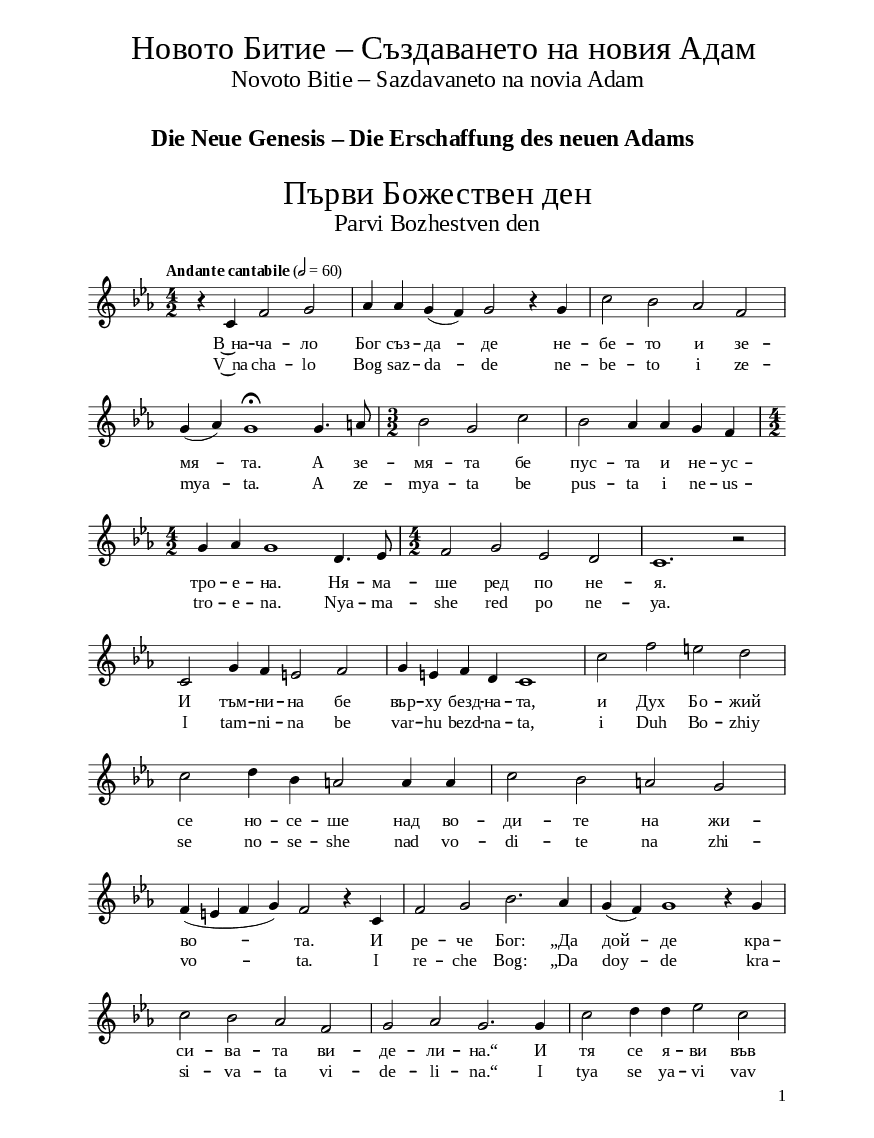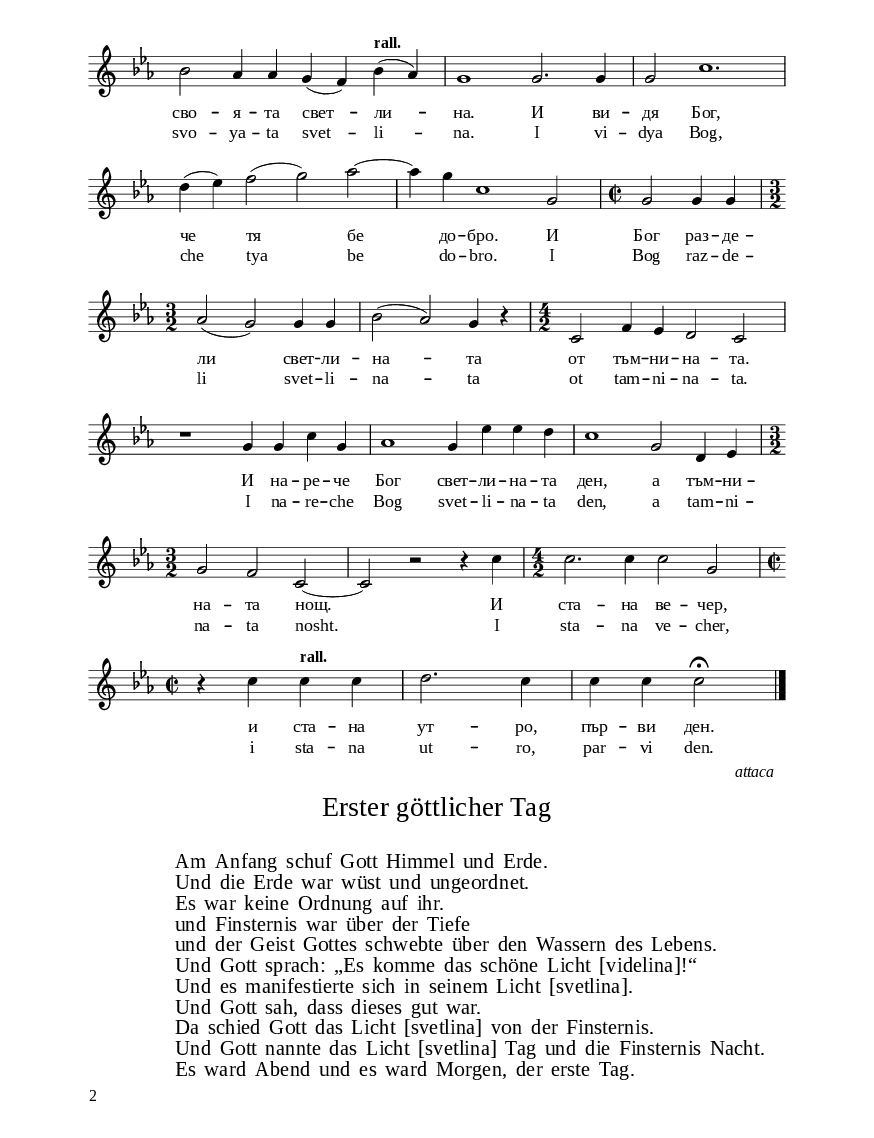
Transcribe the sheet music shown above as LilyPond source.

\version "2.24.1"

% include paper part and global functions
\include "include/globals.ily"

\bookpart {
   \label #'ref191
  \tocItem \markup "Новото Битие – Novoto Bitie"
  \label #'ref191_1
  \tocItem \markup "     Първи Божествен ден – Parvi Bozhestven den"
  \include "include/bookpart-paper.ily"
  \markup \center-column \normal-text \fontsize #6.5 {
    \center-align
    \line { "     Новото Битие – Създаването на новия Адам" }
     \center-align
   
    \vspace #-0.1
    \center-align
    \line \fontsize #-3 { "     Novoto Bitie – Sazdavaneto na novia Adam" }
    \vspace #-0.1
    \center-align
     \hspace #5.1
    \line \fontsize #-3 \bold  { "Die Neue Genesis – Die Erschaffung des neuen Adams" }
    %\vspace #-0.8
    \center-align
    \line \fontsize #-3 { " " }
  }
  \score {
    \include "include/score-layout.ily"

    \new Voice \absolute {
      \clef treble
      \key c \minor
      \time 4/2
      \tempoFunc "Andante cantabile" 2 "60"
      \autoBeamOff
      \partial 2*3
       r4 c'4 f'2 g'2 | % 2
      as'4 as'4 g'4 ( f'4 ) g'2 r4 g'4 | % 3
      c''2 bes'2 as'2 f'2 \break | % 4
      g'4 ( as'4 ) g'1 \fermata g'4. a'8 | % 5
      \time 3/2  bes'2 g'2 c''2 | % 6
      bes'2 as'4 as'4 g'4 f'4 \break | % 7
      \time 4/2  g'4 as'4 g'1 d'4. es'8 | % 8
      \time 4/2  f'2 g'2 es'2 d'2 | % 9
      c'1. r2 \break |
      c'2 g'4 f'4 e'2 f'2 | % 11
      g'4 e'4 f'4 d'4 c'1 | % 12
      c''2 f''2 e''2 d''2 \break | % 13
      c''2 d''4 bes'4 a'2 a'4 a'4 | % 14
      c''2 bes'2 a'2 g'2 \break | % 15
      f'4 ( e'4 f'4 g'4 ) f'2 r4 c'4 | % 16
      f'2 g'2 bes'2. as'4 | % 17
      g'4 ( f'4 ) g'1 r4 g'4 \break | % 18
      c''2 bes'2 as'2 f'2 | % 19
      g'2 as'2 g'2. g'4 |
      c''2 d''4 d''4 es''2 c''2 \break | % 21
      bes'2 as'4 as'4 g'4 ( f'4 )  \tempo "rall." bes'4( as'4 )
      | % 22
      g'1 g'2. g'4 | % 23
      g'2 c''1.  | % 24
      d''4 ( es''4 ) f''2 ( g''2 ) as''2 ~ | % 25
      as''4 g''4 c''1 g'2 | % 26
      \time 2/2  g'2 g'4 g'4 \break | % 27
      \time 3/2  as'2 ( g'2 ) g'4 g'4 | % 28
      bes'2 ( as'2 ) g'4 r4 | % 29
      \time 4/2  c'2 f'4 es'4 d'2 c'2 \break |
      r1 g'4 g'4 c''4 g'4 | % 31
      as'1 g'4 es''4 es''4 d''4 | % 32
      c''1 g'2 d'4 es'4 \break | % 33
      \time 3/2  g'2 f'2 c'2 ~ | % 34
      c'2 r2 r4 c''4 | % 35
      \time 4/2  c''2. c''4 c''2 g'2 \break | % 36
      \time 2/2  r4 c''4 \tempo "rall."  c''4c''4 | % 37
      d''2. c''4 | % 38
      c''4 c''4 c''2 \fermata \bar "|."
    }

    \addlyrics {
      В~на -- ча --
      ло Бог съз -- да -- де не -- бе -- то и зе --
      мя -- та. А зе -- мя -- та бе пус -- та и не
      -- ус -- тро -- е -- на. Ня -- ма -- ше ред по
      не -- я. И тъм -- ни -- на бе вър -- ху безд --
      на -- та, и Дух Бо -- жий се но -- се -- ше
      над во -- ди -- те на жи -- во -- та. И ре --
      че Бог: „Да дой -- де кра -- си -- ва -- та ви
      -- де -- ли -- на.“ И тя се я -- ви във сво --
      я -- та свет -- ли -- на. И ви -- дя Бог, че
      тя бе до -- бро. И Бог раз -- де -- ли свет --
      ли -- на -- та от тъм -- ни -- на -- та. И на --
      ре -- че Бог свет -- ли -- на -- та ден, а тъм
      -- ни -- на -- та нощ. И ста -- на ве -- чер, и
      ста -- на ут -- ро, пър -- ви ден.}
      \addlyrics {
        V~na -- cha --
        lo Bog saz -- da -- de ne -- be -- to i ze --
        mya -- ta. A ze -- mya -- ta be pus -- ta i ne
        -- us -- tro -- e -- na. Nya -- ma -- she red po
        ne -- ya. I tam -- ni -- na be var -- hu bezd --
        na -- ta, i Duh Bo -- zhiy se no -- se -- she
        nad vo -- di -- te na zhi -- vo -- ta. I re --
        che Bog: „Da doy -- de kra -- si -- va -- ta vi
        -- de -- li -- na.“ I tya se ya -- vi vav svo --
        ya -- ta svet -- li -- na. I vi -- dya Bog, che
        tya be do -- bro. I Bog raz -- de -- li svet --
        li -- na -- ta ot tam -- ni -- na -- ta. I na --
        re -- che Bog svet -- li -- na -- ta den, a tam
        -- ni -- na -- ta nosht. I sta -- na ve -- cher, i
        sta -- na ut -- ro, par -- vi den.}

        \header {
          title = \titleFunc "Първи Божествен ден" "Parvi Bozhestven den"
        }

        \midi{}

      } % score

      \markup \raise #2.8 \override #'(baseline-skip . 2) {
        \column {
          \fill-line \italic { "" "" \concat {"attaca" "   " }}
        }
      }

      % include foreign translation(s) of the song
      \version "2.24.1"

\markup \fill-line { \fontsize #deTitleFontSize "Erster göttlicher Tag" }
\markup \null
\markup \null
\markup \fontsize #deCoupletFontSize {
  \hspace #7
  \override #`(baseline-skip . ,deCoupletBaselineSkip)

  \column {
    \line { " " }

\line { " "Am Anfang schuf Gott Himmel und Erde.}

\line { " "Und die Erde war wüst und ungeordnet. }

\line { " "Es war keine Ordnung auf ihr. }

\line { " " und Finsternis war über der Tiefe }

\line { " "und der Geist Gottes schwebte über den Wassern
des Lebens.}

\line { " "Und Gott sprach: „Es komme das schöne Licht [videlina]!“  }

\line { " "Und es manifestierte sich in seinem Licht [svetlina].}

\line { " "Und Gott sah, dass dieses gut war.}

\line { " "Da schied Gott das Licht [svetlina] von der Finsternis.}

\line { " "Und Gott nannte das Licht [svetlina] Tag und die Finsternis Nacht.}

\line { " "Es ward Abend und es ward Morgen, der erste Tag.}

  }
}



    } % bookpart

    % Più mosso
    %
